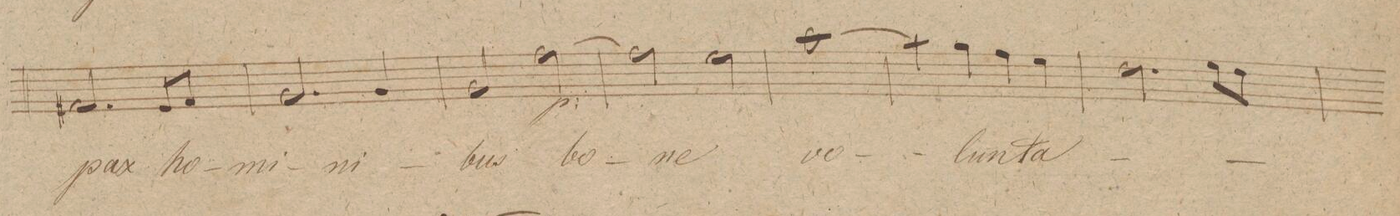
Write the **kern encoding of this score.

**kern	**text	**dynam
*I"Canto.	*	*
*clefC1	*	*
*k[f#c#g#]	*	*
*met(c|)	*	*
*M2/2	*	*
2.d#X/	pax	.
8c#/L	ho-	.
8d#/J	.	.
=26	=26	=26
2.e/	-mi-	.
4e/	-ni-	.
=27	=27	=27
2e/	-bus	.
[>2dd\	bo-	p
=28	=28	=28
2dd\]	.	.
2cc#\	-ne	.
=29	=29	=29
[>1ff#	vo-	.
=30	=30	=30
4ff#\]	.	.
4ee\	-lun-	.
4dd\	-ra-	.
4cc#\	.	.
=31	=31	=31
2.b\	.	.
8cc#\L	.	.
8b\J	.	.
=32	=32	=32
*-	*-	*-
